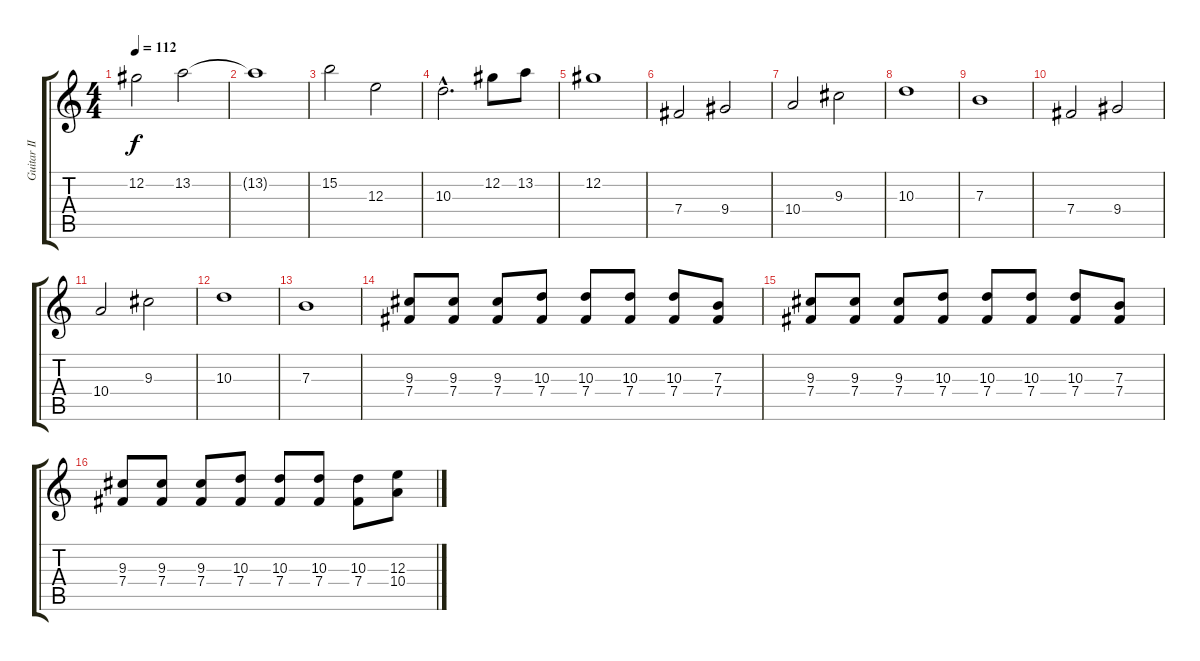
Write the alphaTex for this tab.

\track ("Guitar II [Mike Gallagher]" "Guitar II ") {instrument distortionguitar}
\staff {score tabs}
\tuning (Db4 Ab3 E3 B2 Gb2 B1) {hide}
\ts (4 4)
\tempo 112
\clef g2
\ks c
12.2.2{dy f} 13.2.2 |
13.2{t}.1 |
15.2.2 12.3.2 |
10.3{hac}.2{d} 12.2.8 13.2.8 |
12.2.1 |
7.4.2{volume 12} 9.4.2 |
10.4.2 9.3.2 |
10.3.1 |
7.3.1 |
7.4.2 9.4.2 |
10.4.2 9.3.2 |
10.3.1 |
7.3.1 |
(9.3 7.4).8{volume 16} (9.3 7.4).8 (9.3 7.4).8 (10.3 7.4).8 (10.3 7.4).8 (10.3 7.4).8 (10.3 7.4).8 (7.3 7.4).8 |
(9.3 7.4).8 (9.3 7.4).8 (9.3 7.4).8 (10.3 7.4).8 (10.3 7.4).8 (10.3 7.4).8 (10.3 7.4).8 (7.3 7.4).8 |
(9.3 7.4).8 (9.3 7.4).8 (9.3 7.4).8 (10.3 7.4).8 (10.3 7.4).8 (10.3 7.4).8 (10.3 7.4).8 (12.3 10.4).8
